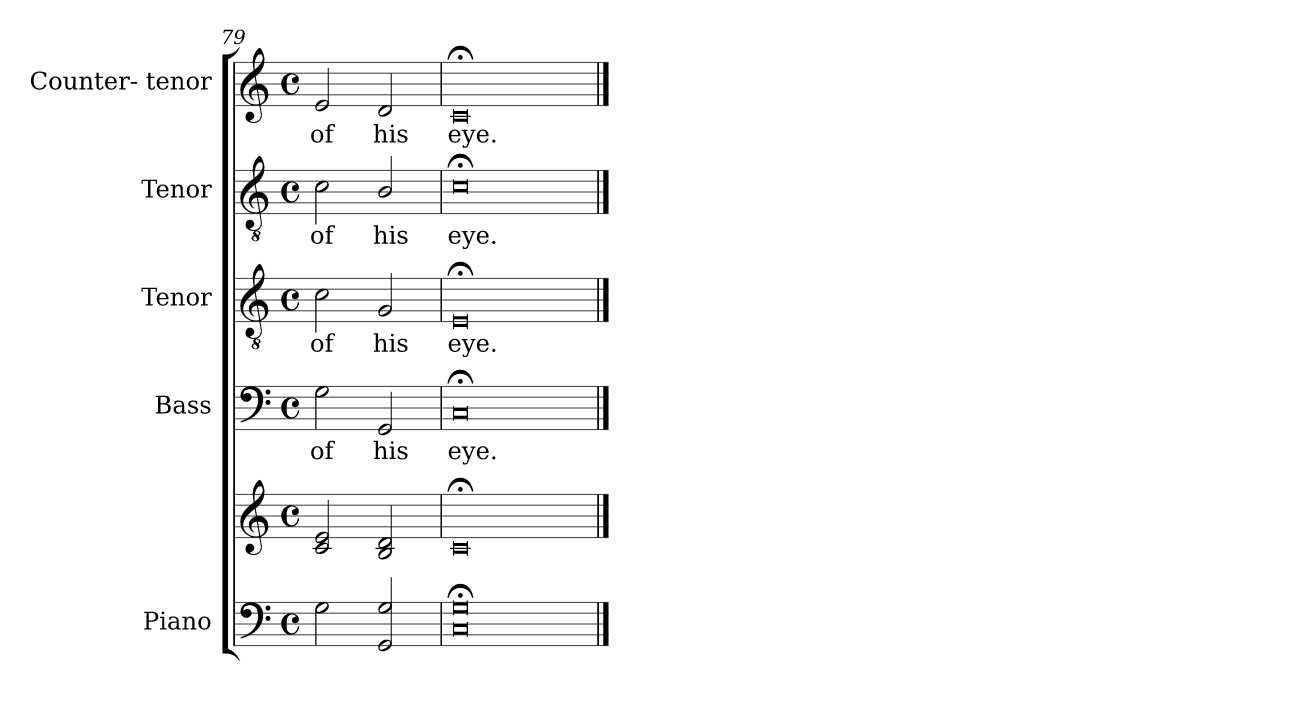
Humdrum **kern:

**kern	**kern	**kern	**text	**kern	**text	**kern	**text	**kern	**text
*part5	*part5	*part4	*part4	*part3	*part3	*part2	*part2	*part1	*part1
*staff6	*staff5	*staff4	*staff4	*staff3	*staff3	*staff2	*staff2	*staff1	*staff1
*I"Piano	*	*I"Bass	*	*I"Tenor	*	*I"Tenor	*	*I"Counter- tenor	*
*I'Pno.	*	*I'B.	*	*I'T.	*	*I'T.	*	*	*
*clefF4	*clefG2	*clefF4	*	*clefGv2	*	*clefGv2	*	*clefG2	*
*	*	*	*	*ITrd7c12	*	*ITrd7c12	*	*	*
*k[]	*k[]	*k[]	*	*k[]	*	*k[]	*	*k[]	*
*C:	*C:	*C:	*	*C:	*	*C:	*	*C:	*
*M4/4	*M4/4	*M4/4	*	*M4/4	*	*M4/4	*	*M4/4	*
*met(c)	*met(c)	*met(c)	*	*met(c)	*	*met(c)	*	*met(c)	*
=79	=79	=79	=79	=79	=79	=79	=79	=79	=79
!	!	!	!LO:LY:b:color=#000000	!	!	!	!	!	!
!	!	!	!	!	!LO:LY:b:color=#000000	!	!	!	!
!	!	!	!	!	!	!	!LO:LY:b:color=#000000	!	!
!	!	!	!	!	!	!	!	!	!LO:LY:b:color=#000000
2Gi\	2ci/ 2ei	2Gi\	of	2Ci\	of	2Ci\	of	2ei/	of
!	!	!	!LO:LY:b:color=#000000	!	!	!	!	!	!
!	!	!	!	!	!LO:LY:b:color=#000000	!	!	!	!
!	!	!	!	!	!	!	!LO:LY:b:color=#000000	!	!
!	!	!	!	!	!	!	!	!	!LO:LY:b:color=#000000
2GGi/ 2Gi	2Bi/ 2di	2GGi/	his	2GGi/	his	2BBi/	his	2di/	his
=80	=80	=80	=80	=80	=80	=80	=80	=80	=80
!	!	!	!LO:LY:b:color=#000000	!	!	!	!	!	!
!	!	!	!	!	!LO:LY:b:color=#000000	!	!	!	!
!	!	!	!	!	!	!	!LO:LY:b:color=#000000	!	!
!	!	!	!	!	!	!	!	!	!LO:LY:b:color=#000000
0Ci; 0Gi;	0c;i	0C;i	eye.	0EE;i	eye.	0C;i	eye.	0c;i	eye.
==	==	==	==	==	==	==	==	==	==
*-	*-	*-	*-	*-	*-	*-	*-	*-	*-
